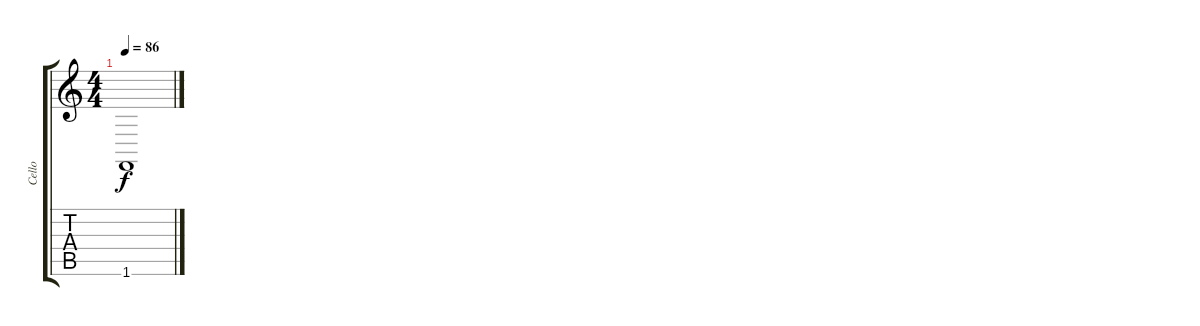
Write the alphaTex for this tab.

\track ("Cello" "Cello") {instrument cello}
\staff {score tabs}
\tuning (E4 B3 G3 D3 A2 E2) {hide}
\ts (4 4)
\tempo 86
\clef g2
\ks c
1.6{t}.1{dy f}
